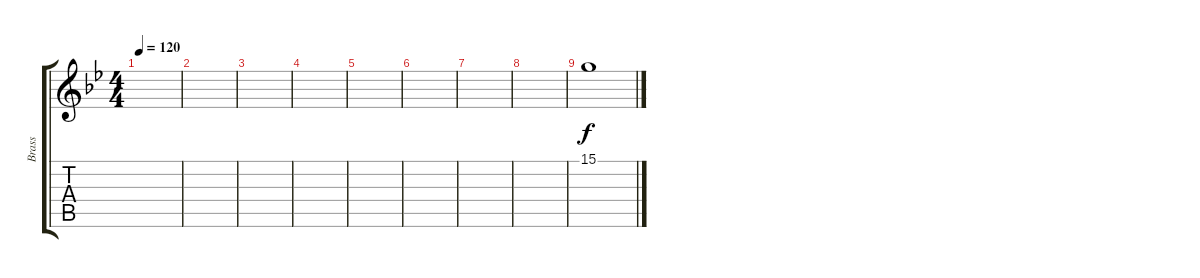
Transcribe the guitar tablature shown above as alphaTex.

\track ("Brass" "Brass") {instrument brasssection}
\staff {score tabs}
\tuning (E4 B3 G3 D3 A2 E2) {hide}
\ts (4 4)
\tempo 120
\clef g2
\ks bb
|
|
|
|
|
|
|
|
15.1.1{volume 14}
